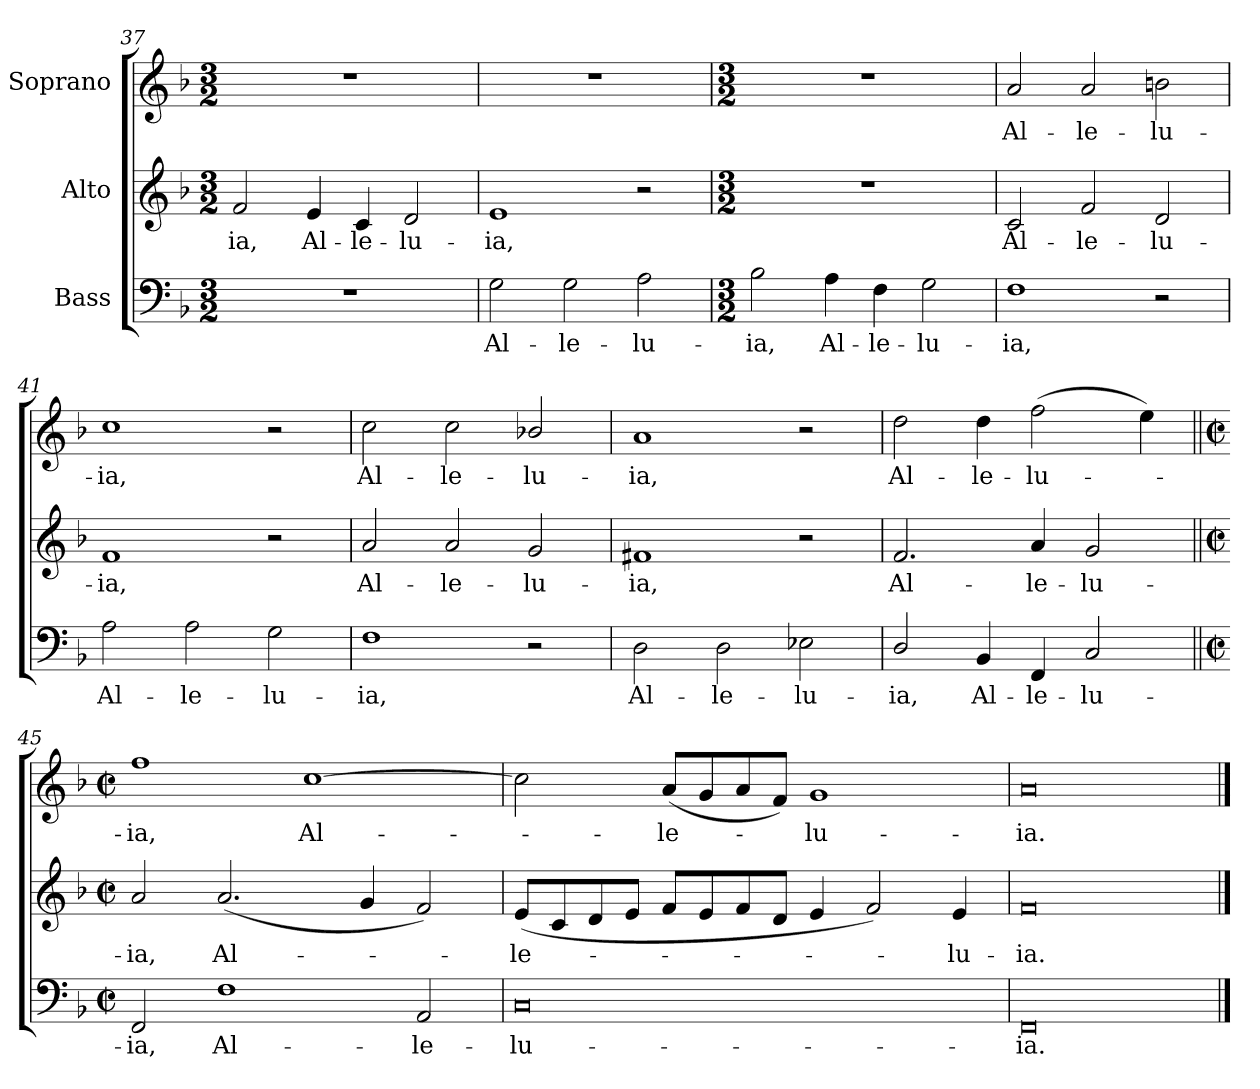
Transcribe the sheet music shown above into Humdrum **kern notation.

**kern	**text	**kern	**text	**kern	**text
*part3	*part3	*part2	*part2	*part1	*part1
*staff3	*staff3	*staff2	*staff2	*staff1	*staff1
*I"Bass	*	*I"Alto	*	*I"Soprano	*
*clefF4	*	*clefG2	*	*clefG2	*
*k[b-]	*	*k[b-]	*	*k[b-]	*
*F:	*	*F:	*	*F:	*
*M3/2	*	*M3/2	*	*M3/2	*
=37	=37	=37	=37	=37	=37
!LO:N:vis=1	!	!	!LO:LY:b	!LO:N:vis=1	!
1.r	.	2f	-ia,	1.r	.
!	!	!	!LO:LY:b	!	!
.	.	4e	Al-	.	.
!	!	!	!LO:LY:b	!	!
.	.	4c	-le-	.	.
!	!	!	!LO:LY:b	!	!
.	.	2d	-lu-	.	.
=38	=38	=38	=38	=38	=38
!	!LO:LY:b	!	!LO:LY:b	!LO:N:vis=1	!
2G	Al-	1e	-ia,	1.r	.
!	!LO:LY:b	!	!	!	!
2G	-le-	.	.	.	.
!	!LO:LY:b	!	!	!	!
2A	-lu-	2r	.	.	.
!!LO:LB:g=z
=39	=39	=39	=39	=39	=39
*M3/2	*	*M3/2	*	*M3/2	*
!	!LO:LY:b	!LO:N:vis=1	!	!LO:N:vis=1	!
2B-	-ia,	1.r	.	1.r	.
!	!LO:LY:b	!	!	!	!
4A	Al-	.	.	.	.
!	!LO:LY:b	!	!	!	!
4F	-le-	.	.	.	.
!	!LO:LY:b	!	!	!	!
2G	-lu-	.	.	.	.
=40	=40	=40	=40	=40	=40
!	!LO:LY:b	!	!LO:LY:b	!	!LO:LY:b
1F	-ia,	2c	Al-	2a	Al-
!	!	!	!LO:LY:b	!	!LO:LY:b
.	.	2f	-le-	2a	-le-
!	!	!	!LO:LY:b	!	!LO:LY:b
2r	.	2d	-lu-	2bn	-lu-
=41	=41	=41	=41	=41	=41
!	!LO:LY:b	!	!LO:LY:b	!	!LO:LY:b
2A	Al-	1f	-ia,	1cc	-ia,
!	!LO:LY:b	!	!	!	!
2A	-le-	.	.	.	.
!	!LO:LY:b	!	!	!	!
2G	-lu-	2r	.	2r	.
=42	=42	=42	=42	=42	=42
!	!LO:LY:b	!	!LO:LY:b	!	!LO:LY:b
1F	-ia,	2a	Al-	2cc	Al-
!	!	!	!LO:LY:b	!	!LO:LY:b
.	.	2a	-le-	2cc	-le-
!	!	!	!LO:LY:b	!	!LO:LY:b
2r	.	2g	-lu-	2b-X/	-lu-
=43	=43	=43	=43	=43	=43
!	!LO:LY:b	!	!LO:LY:b	!	!LO:LY:b
2D	Al-	1f#X	-ia,	1a	-ia,
!	!LO:LY:b	!	!	!	!
2D	-le-	.	.	.	.
!	!LO:LY:b	!	!	!	!
2E-X	-lu-	2r	.	2r	.
=44	=44	=44	=44	=44	=44
!	!LO:LY:b	!	!LO:LY:b	!	!LO:LY:b
2D/	-ia,	2.f	Al-	2dd	Al-
!	!LO:LY:b	!	!	!	!LO:LY:b
4BB-	Al-	.	.	4dd	-le-
!	!LO:LY:b	!	!LO:LY:b	!	!LO:LY:b
4FF	-le-	4a	-le-	(>2ff	-lu-
!	!LO:LY:b	!	!LO:LY:b	!	!
2C	-lu-	2g	-lu-	.	.
.	.	.	.	4ee)	.
=45||	=45||	=45||	=45||	=45||	=45||
*M4/2	*	*M4/2	*	*M4/2	*
*met(c|)	*	*met(c|)	*	*met(c|)	*
!	!LO:LY:b	!	!LO:LY:b	!	!LO:LY:b
2FF	-ia,	2a	-ia,	1ff	ia,
!	!LO:LY:b	!	!LO:LY:b	!	!
1F	Al-	(<2.a	Al-	.	.
!	!	!	!	!	!LO:LY:b
.	.	.	.	[1cc	Al-
.	.	4g	.	.	.
!	!LO:LY:b	!	!	!	!
2AA	-le-	2f)	.	.	.
=46	=46	=46	=46	=46	=46
!	!LO:LY:b	!	!LO:LY:b	!	!
0C	-lu-	(<8eL	le-	2cc]	.
.	.	8c	.	.	.
.	.	8d	.	.	.
.	.	8eJ	.	.	.
!	!	!	!	!	!LO:LY:b
.	.	8fL	.	(<8aL	le-
.	.	8e	.	8g	.
.	.	8f	.	8a	.
.	.	8dJ	.	8fJ)	.
!	!	!	!	!	!LO:LY:b
.	.	4e	.	1g	lu-
.	.	2f)	.	.	.
!	!	!	!LO:LY:b	!	!
.	.	4e	lu-	.	.
=47	=47	=47	=47	=47	=47
!	!LO:LY:b	!	!LO:LY:b	!	!LO:LY:b
0FF	-ia.	0f	-ia.	0a	-ia.
==	==	==	==	==	==
*-	*-	*-	*-	*-	*-
